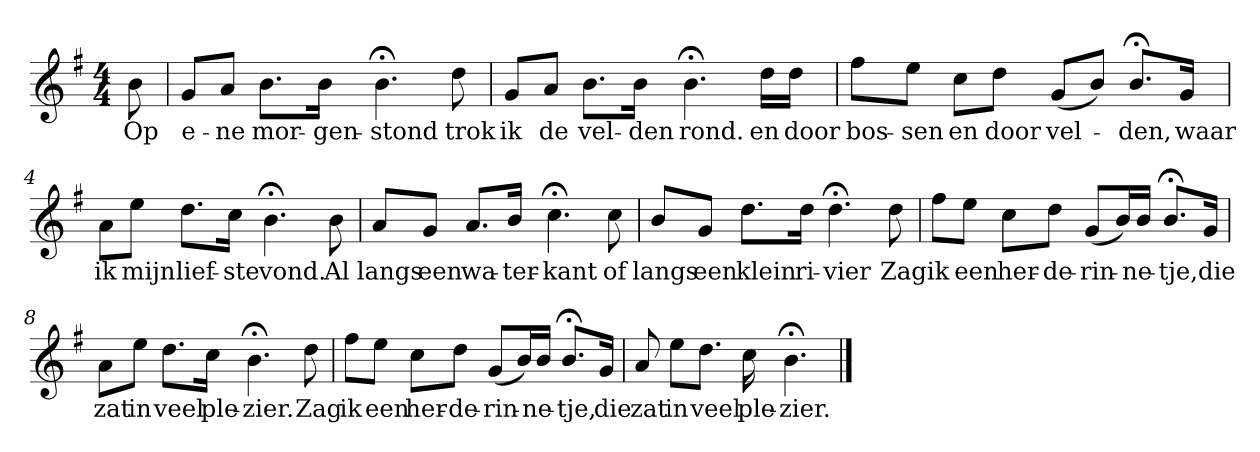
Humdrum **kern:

**kern	**text
*part1	*part1
*staff1	*staff1
*k[f#]	*
*G:	*
*M4/4	*
*MM120	*
=	=
8b	Op
=1	=1
8gL	e-
8aJ	-ne
8.bL	mor-
16bJk	-gen-
4.b;<	-stond
8dd	trok
=2	=2
8gL	ik
8aJ	de
8.bL	vel-
16bJk	-den
4.b;<	rond.
16ddLL	en
16ddJJ	door
=3	=3
8ff#L	bos-
8eeJ	-sen
8ccL	en
8ddJ	door
(8gL	vel-
8bJ)	.
8.b;<L	-den,
16gJk	waar
=4	=4
8aL	ik
8eeJ	mijn
8.ddL	lief-
16ccJk	-ste
4.b;<	vond.
8b	Al
=5	=5
8aL	langs
8gJ	een
8.aL	wa-
16bJk	-ter-
4.cc;<	-kant
8cc	of
=6	=6
8bL	langs
8gJ	een
8.ddL	klein
16ddJk	ri-
4.dd;<	-vier
8dd	Zag
=7	=7
8ff#L	ik
8eeJ	een
8ccL	her-
8ddJ	-de-
(8gL	-rin-
16bL)	.
16bJJ	-ne-
8.b;<L	-tje,
16gJk	die
=8	=8
8aL	zat
8eeJ	in
8.ddL	veel
16ccJk	ple-
4.b;<	-zier.
8dd	Zag
=9	=9
8ff#L	ik
8eeJ	een
8ccL	her-
8ddJ	-de-
(8gL	-rin-
16bL)	.
16bJJ	-ne-
8.b;<L	-tje,
16gJk	die
=10	=10
8a	zat
8eeL	in
8.ddJ	veel
16cc	ple-
4.b;<	-zier.
==	==
*-	*-
